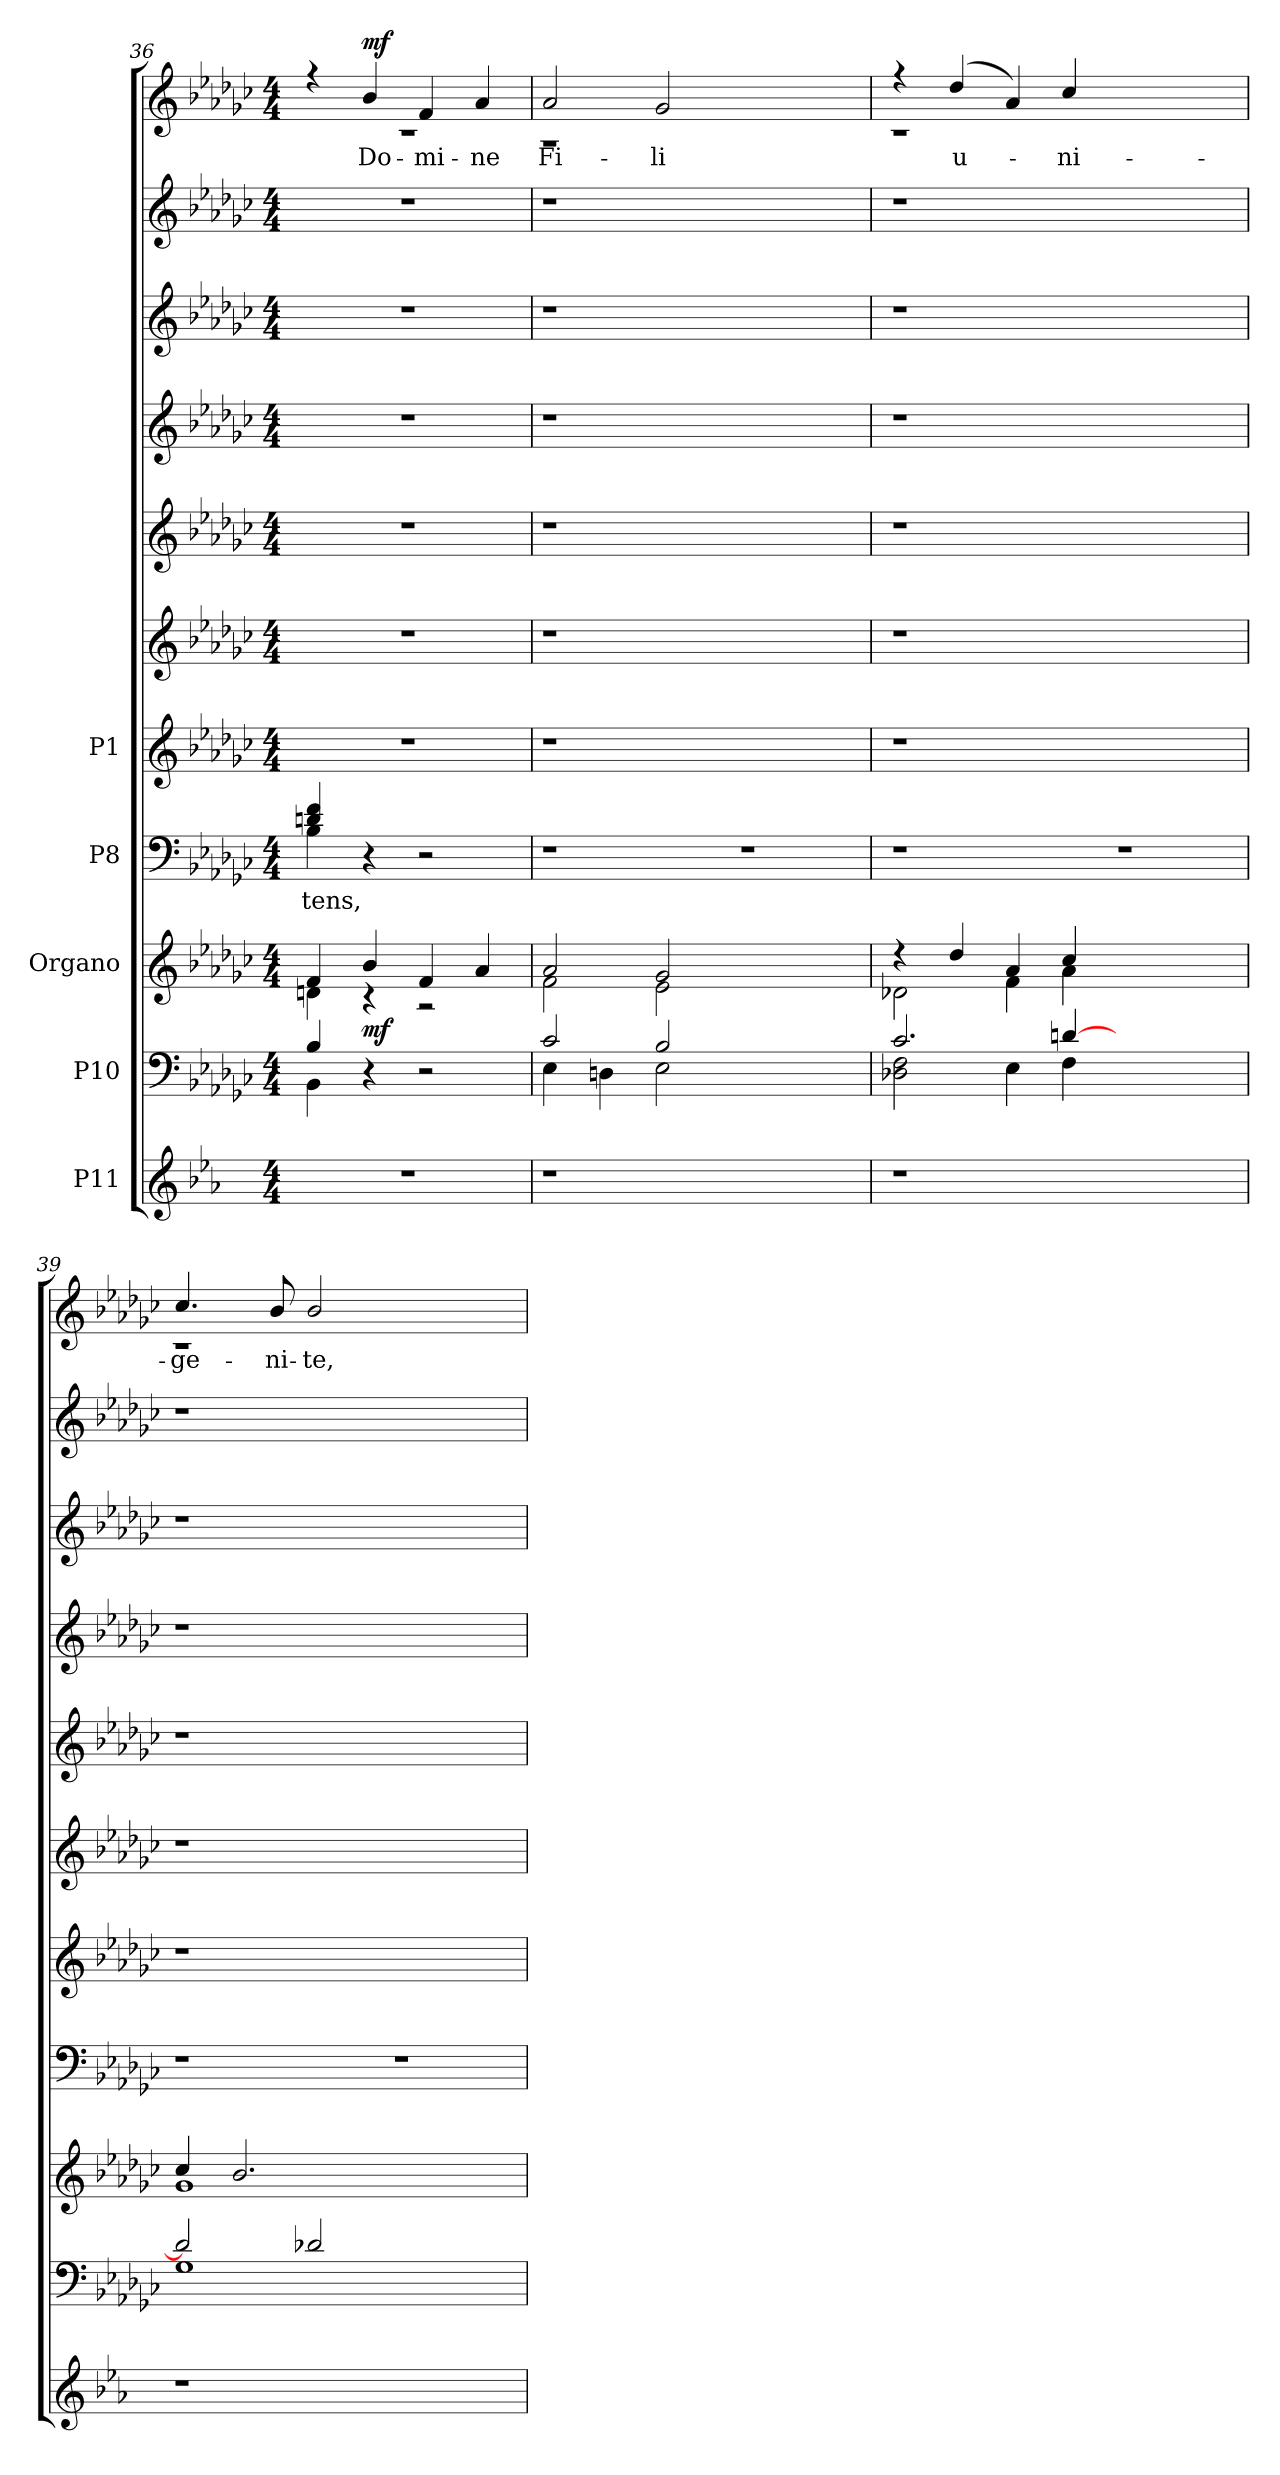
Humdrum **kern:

**kern	**kern	**kern	**dynam	**kern	**text	**kern	**kern	**kern	**kern	**kern	**kern	**kern	**text	**dynam
*part5	*part4	*part3	*part3	*part2	*part2	*part1	*part1	*part1	*part1	*part1	*part1	*part1	*part1	*part1
*staff11	*staff10	*staff9	*staff9	*staff8	*staff8	*staff7	*staff6	*staff5	*staff4	*staff3	*staff2	*staff1	*staff1	*staff1/2/3/4/5/6/7
*I"P11	*I"P10	*I"Organo	*	*I"P8	*	*I"P1	*	*	*	*	*	*	*	*
*clefG2	*clefF4	*clefG2	*	*clefF4	*	*clefG2	*clefG2	*clefG2	*clefG2	*clefG2	*clefG2	*clefG2	*	*
*k[b-e-a-]	*k[b-e-a-d-g-c-]	*k[b-e-a-d-g-c-]	*	*k[b-e-a-d-g-c-]	*	*k[b-e-a-d-g-c-]	*k[b-e-a-d-g-c-]	*k[b-e-a-d-g-c-]	*k[b-e-a-d-g-c-]	*k[b-e-a-d-g-c-]	*k[b-e-a-d-g-c-]	*k[b-e-a-d-g-c-]	*	*
*E-:	*G-:	*G-:	*	*G-:	*	*G-:	*G-:	*G-:	*G-:	*G-:	*G-:	*G-:	*	*
*M4/4	*M4/4	*M4/4	*	*M4/4	*	*M4/4	*M4/4	*M4/4	*M4/4	*M4/4	*M4/4	*M4/4	*	*
=36	=36	=36	=36	=36	=36	=36	=36	=36	=36	=36	=36	=36	=36	=36
*	*^	*^	*	*	*	*	*	*	*	*	*	*	*	*
!	!	!	!	!	!	!	!LO:LY:a:color=#000000	!	!	!	!	!	!	!	!	!
*	*	*	*	*	*	*^	*	*	*	*	*	*	*	*^	*	*
1r	4B-i/	4BB-i\	4fi/	4dni\	.	4dni/ 4fi	4B-i\	-tens,	1r	1r	1r	1r	1r	1r	4r	1r	.	.
!	!	!	!	!	!	!	!	!	!	!	!	!	!	!	!	!	!LO:LY:b:color=#000000	!
.	4r	4ryy	4b-i/	4r	mf	4r	4ryy	.	.	.	.	.	.	.	4b-i/	.	Do-	mf
!	!	!	!	!	!	!	!	!	!	!	!	!	!	!	!	!	!LO:LY:b:color=#000000	!
.	2r	2ryy	4fi/	2r	.	2r	2ryy	.	.	.	.	.	.	.	4fi/	.	-mi-	.
!	!	!	!	!	!	!	!	!	!	!	!	!	!	!	!	!	!LO:LY:b:color=#000000	!
.	.	.	4a-i/	.	.	.	.	.	.	.	.	.	.	.	4a-i/	.	-ne	.
*	*	*	*	*	*	*v	*v	*	*	*	*	*	*	*	*	*	*	*
!!LO:PB:g=z	!!
=37	=37	=37	=37	=37	=37	=37	=37	=37	=37	=37	=37	=37	=37	=37	=37	=37	=37
!	!	!	!	!	!	!	!	!	!	!	!	!	!	!	!	!LO:LY:b:color=#000000	!
1r	2c-i/	4E-i\	2a-i/	2fi\	.	1r	.	1r	1r	1r	1r	1r	1r	2a-i/	1r	Fi-	.
.	.	4Dni\	.	.	.	.	.	.	.	.	.	.	.	.	.	.	.
!	!	!	!	!	!	!	!	!	!	!	!	!	!	!	!	!LO:LY:b:color=#000000	!
.	2B-i/	2E-i\	2g-i/	2e-i\	.	.	.	.	.	.	.	.	.	2g-i/	.	-li	.
1ryy	1ryy	1ryy	1ryy	1ryy	.	1r	.	1ryy	1ryy	1ryy	1ryy	1ryy	1ryy	1ryy	1ryy	.	.
=38	=38	=38	=38	=38	=38	=38	=38	=38	=38	=38	=38	=38	=38	=38	=38	=38	=38
1r	2.c-i/	2D-Xi\ 2Fi	4r	2d-Xi\	.	1r	.	1r	1r	1r	1r	1r	1r	4r	1r	.	.
!	!	!	!	!	!	!	!	!	!	!	!	!	!	!	!	!LO:LY:b:color=#000000	!
.	.	.	4dd-i/	.	.	.	.	.	.	.	.	.	.	(4dd-i/	.	u-	.
.	.	4E-i\	4a-i/	4fi\	.	.	.	.	.	.	.	.	.	4a-i/)	.	.	.
!	!	!	!	!	!	!	!	!	!	!	!	!	!	!	!	!LO:LY:b:color=#000000	!
.	[4dni/	4Fi\	4cc-i/	4a-i\	.	.	.	.	.	.	.	.	.	4cc-i/	.	-ni-	.
1ryy	1ryy	1ryy	1ryy	1ryy	.	1r	.	1ryy	1ryy	1ryy	1ryy	1ryy	1ryy	1ryy	1ryy	.	.
=39	=39	=39	=39	=39	=39	=39	=39	=39	=39	=39	=39	=39	=39	=39	=39	=39	=39
!	!	!	!	!	!	!	!	!	!	!	!	!	!	!	!	!LO:LY:b:color=#000000	!
1r	2di/]	1G-i	4cc-i/	1g-i	.	1r	.	1r	1r	1r	1r	1r	1r	4.cc-i/	1r	-ge-	.
.	.	.	2.b-i/	.	.	.	.	.	.	.	.	.	.	.	.	.	.
!	!	!	!	!	!	!	!	!	!	!	!	!	!	!	!	!LO:LY:b:color=#000000	!
.	.	.	.	.	.	.	.	.	.	.	.	.	.	8b-i/	.	-ni-	.
!	!	!	!	!	!	!	!	!	!	!	!	!	!	!	!	!LO:LY:b:color=#000000	!
.	2d-Xi/	.	.	.	.	.	.	.	.	.	.	.	.	2b-i/	.	-te,	.
1ryy	1ryy	1ryy	1ryy	1ryy	.	1r	.	1ryy	1ryy	1ryy	1ryy	1ryy	1ryy	1ryy	1ryy	.	.
*	*v	*v	*	*	*	*	*	*	*	*	*	*	*	*v	*v	*	*
*	*	*v	*v	*	*	*	*	*	*	*	*	*	*	*	*
=	=	=	=	=	=	=	=	=	=	=	=	=	=	=
*-	*-	*-	*-	*-	*-	*-	*-	*-	*-	*-	*-	*-	*-	*-
